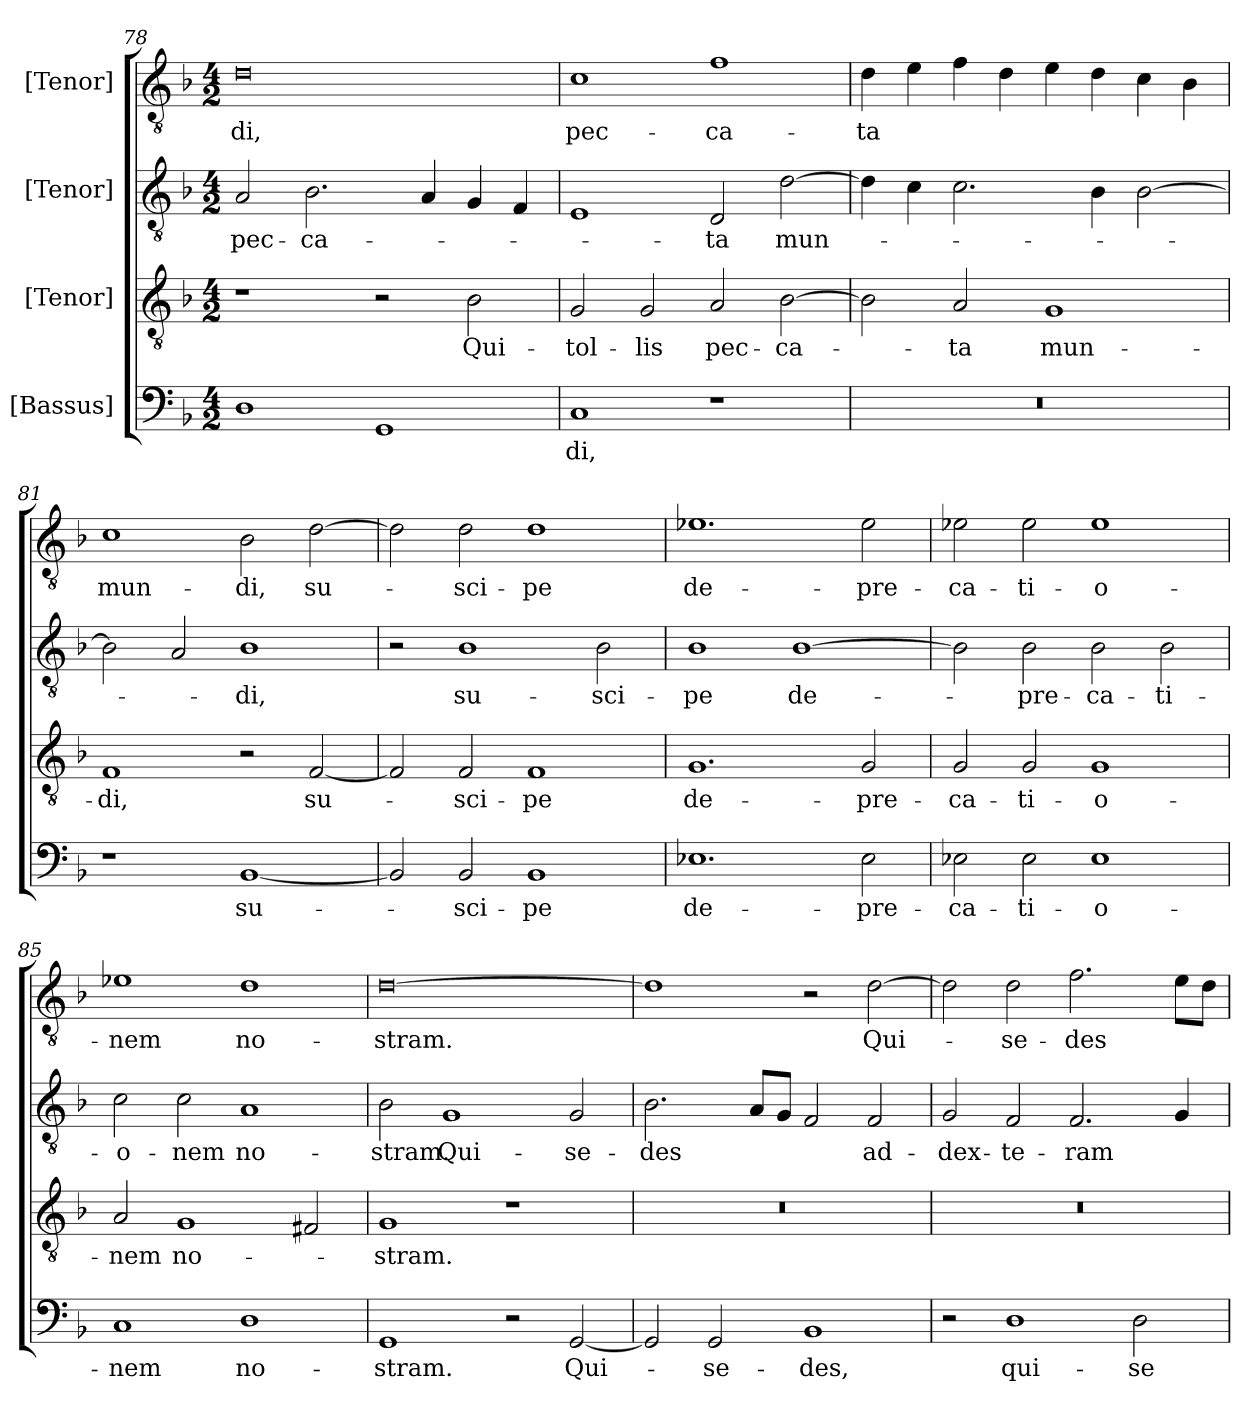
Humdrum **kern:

**kern	**text	**kern	**text	**kern	**text	**kern	**text
*part4	*part4	*part3	*part3	*part2	*part2	*part1	*part1
*staff4	*staff4	*staff3	*staff3	*staff2	*staff2	*staff1	*staff1
*I"[Bassus]	*	*I"[Tenor]	*	*I"[Tenor]	*	*I"[Tenor]	*
*clefF4	*	*clefGv2	*	*clefGv2	*	*clefGv2	*
*k[b-]	*	*k[b-]	*	*k[b-]	*	*k[b-]	*
*M4/2	*	*M4/2	*	*M4/2	*	*M4/2	*
=78	=78	=78	=78	=78	=78	=78	=78
1D\	.	1r	.	2A/	pec-	0d\	-di,
.	.	.	.	2.B-\	-ca-	.	.
1GG/	.	2r	.	.	.	.	.
.	.	.	.	4A/	.	.	.
.	.	2B-\	Qui-	4G/	.	.	.
.	.	.	.	4F/	.	.	.
=79	=79	=79	=79	=79	=79	=79	=79
1C/	-di,	2G/	tol-	1E/	.	1c\	pec-
.	.	2G/	-lis	.	.	.	.
1r	.	2A/	pec-	2D/	-ta	1f\	-ca-
.	.	[2B-\	-ca-	[2d\	mun-	.	.
=80	=80	=80	=80	=80	=80	=80	=80
0r	.	2B-\]	.	4d\]	.	4d\	-ta
.	.	.	.	4c\	.	4e\	.
.	.	2A/	-ta	2.c\	.	4f\	.
.	.	.	.	.	.	4d\	.
.	.	1G/	mun-	.	.	4e\	.
.	.	.	.	4B-\	.	4d\	.
.	.	.	.	[2B-\	.	4c\	.
.	.	.	.	.	.	4B-\	.
=81	=81	=81	=81	=81	=81	=81	=81
1r	.	1F/	-di,	2B-\]	.	1c\	mun-
.	.	.	.	2A/	.	.	.
[1BB-/	su-	2r	.	1B-\	-di,	2B-\	-di,
.	.	[2F/	su-	.	.	[2d\	su-
=82	=82	=82	=82	=82	=82	=82	=82
2BB-/]	.	2F/]	.	2r	.	2d\]	.
2BB-/	-sci-	2F/	-sci-	1B-\	su-	2d\	-sci-
1BB-/	-pe	1F/	-pe	.	.	1d\	-pe
.	.	.	.	2B-\	-sci-	.	.
=83	=83	=83	=83	=83	=83	=83	=83
1.E-X\	de-	1.G/	de-	1B-\	-pe	1.e-X\	de-
.	.	.	.	[1B-\	de-	.	.
2E-\	-pre-	2G/	-pre-	.	.	2e-\	-pre-
=84	=84	=84	=84	=84	=84	=84	=84
2E-X\	-ca-	2G/	-ca-	2B-\]	.	2e-X\	-ca-
2E-\	-ti-	2G/	-ti-	2B-\	-pre-	2e-\	-ti-
1E-\	-o-	1G/	-o-	2B-\	-ca-	1e-\	-o-
.	.	.	.	2B-\	-ti-	.	.
=85	=85	=85	=85	=85	=85	=85	=85
1C/	-nem	2A/	-nem	2c\	-o-	1e-X\	-nem
.	.	1G/	no-	2c\	-nem	.	.
1D\	no-	.	.	1A/	no-	1d\	no-
.	.	2F#X/	.	.	.	.	.
=86	=86	=86	=86	=86	=86	=86	=86
1GG/	-stram.	1G/	-stram.	2B-\	-stram.	[0d\	-stram.
.	.	.	.	1G/	Qui-	.	.
2r	.	1r	.	.	.	.	.
[2GG/	Qui-	.	.	2G/	se-	.	.
=87	=87	=87	=87	=87	=87	=87	=87
2GG/]	.	0r	.	2.B-\	-des	1d\]	.
2GG/	se-	.	.	.	.	.	.
.	.	.	.	8A/L	.	.	.
.	.	.	.	8G/J	.	.	.
1BB-/	-des,	.	.	2F/	.	2r	.
.	.	.	.	2F/	ad-	[2d\	Qui-
=88	=88	=88	=88	=88	=88	=88	=88
2r	.	0r	.	2G/	dex-	2d\]	.
1D\	qui-	.	.	2F/	-te-	2d\	se-
.	.	.	.	2.F/	-ram	2.f\	-des
2D\	se-	.	.	.	.	.	.
.	.	.	.	4G/	.	8e\L	.
.	.	.	.	.	.	8d\J	.
=	=	=	=	=	=	=	=
*-	*-	*-	*-	*-	*-	*-	*-
